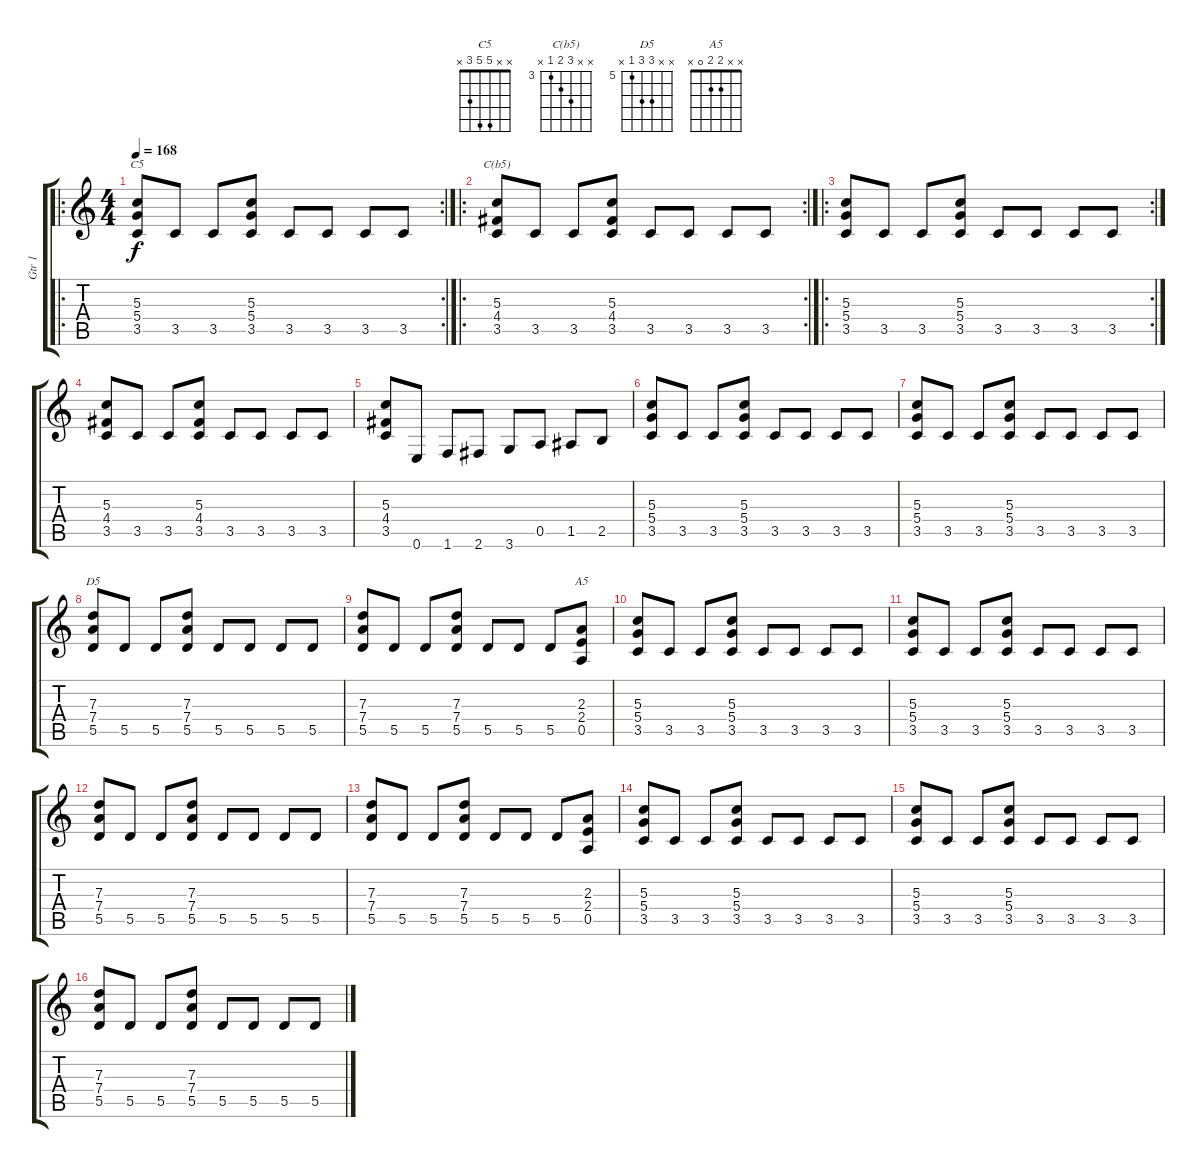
\track ("Gtr 1" "Gtr 1") {instrument distortionguitar}
\staff {score tabs}
\tuning (E4 B3 G3 D3 A2 E2) {hide}
\chord ("C5" x x 5 5 3 x)
\chord ("C(b5)" x x 5 4 3 x) {firstfret 3}
\chord ("D5" x x 7 7 5 x) {firstfret 5}
\chord ("A5" x x 2 2 0 x)
\ro
\rc 2
\ts (4 4)
\tempo 168
\clef g2
\ks c
(5.3 5.4 3.5).8{ch "C5" dy f instrument distortionguitar} 3.5.8 3.5.8 (5.3 5.4 3.5).8 3.5.8 3.5.8 3.5.8 3.5.8 |
\ro
\rc 2
(5.3 4.4 3.5).8{ch "C(b5)"} 3.5.8 3.5.8 (5.3 4.4 3.5).8 3.5.8 3.5.8 3.5.8 3.5.8 |
\ro
\rc 2
(5.3 5.4 3.5).8 3.5.8 3.5.8 (5.3 5.4 3.5).8 3.5.8 3.5.8 3.5.8 3.5.8 |
(5.3 4.4 3.5).8 3.5.8 3.5.8 (5.3 4.4 3.5).8 3.5.8 3.5.8 3.5.8 3.5.8 |
(5.3 4.4 3.5).8 0.6.8 1.6.8 2.6.8 3.6.8 0.5.8 1.5.8 2.5.8 |
(5.3 5.4 3.5).8 3.5.8 3.5.8 (5.3 5.4 3.5).8 3.5.8 3.5.8 3.5.8 3.5.8 |
(5.3 5.4 3.5).8 3.5.8 3.5.8 (5.3 5.4 3.5).8 3.5.8 3.5.8 3.5.8 3.5.8 |
(7.3 7.4 5.5).8{ch "D5"} 5.5.8 5.5.8 (7.3 7.4 5.5).8 5.5.8 5.5.8 5.5.8 5.5.8 |
(7.3 7.4 5.5).8 5.5.8 5.5.8 (7.3 7.4 5.5).8 5.5.8 5.5.8 5.5.8 (2.3 2.4 0.5).8{ch "A5"} |
(5.3 5.4 3.5).8 3.5.8 3.5.8 (5.3 5.4 3.5).8 3.5.8 3.5.8 3.5.8 3.5.8 |
(5.3 5.4 3.5).8 3.5.8 3.5.8 (5.3 5.4 3.5).8 3.5.8 3.5.8 3.5.8 3.5.8 |
(7.3 7.4 5.5).8 5.5.8 5.5.8 (7.3 7.4 5.5).8 5.5.8 5.5.8 5.5.8 5.5.8 |
(7.3 7.4 5.5).8 5.5.8 5.5.8 (7.3 7.4 5.5).8 5.5.8 5.5.8 5.5.8 (2.3 2.4 0.5).8 |
(5.3 5.4 3.5).8 3.5.8 3.5.8 (5.3 5.4 3.5).8 3.5.8 3.5.8 3.5.8 3.5.8 |
(5.3 5.4 3.5).8 3.5.8 3.5.8 (5.3 5.4 3.5).8 3.5.8 3.5.8 3.5.8 3.5.8 |
(7.3 7.4 5.5).8 5.5.8 5.5.8 (7.3 7.4 5.5).8 5.5.8 5.5.8 5.5.8 5.5.8
